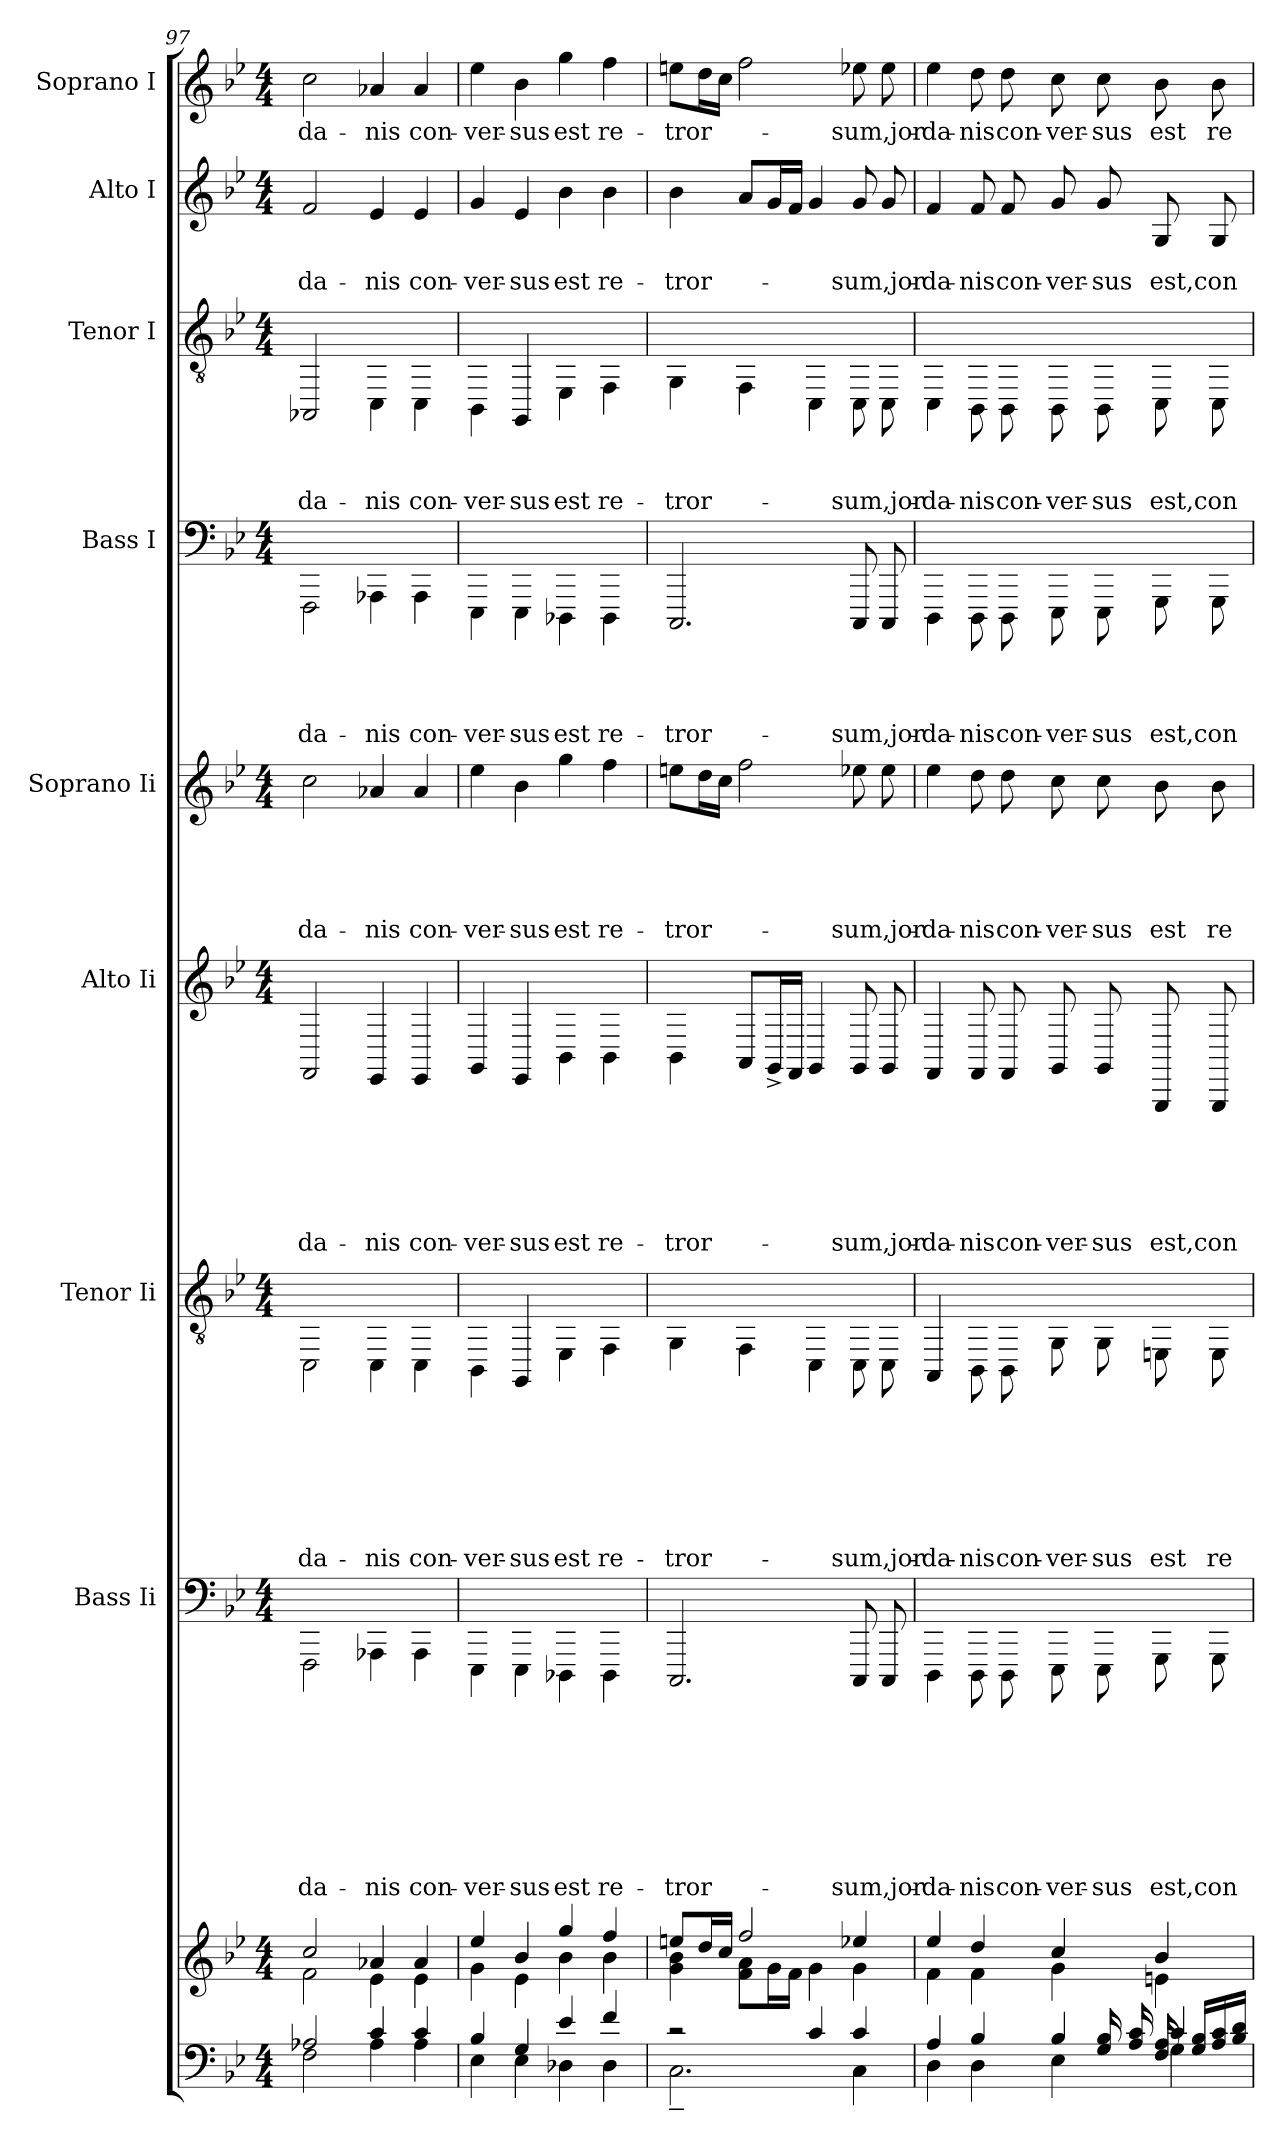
**kern	**kern	**kern	**text	**text	**text	**text	**text	**text	**text	**text	**kern	**text	**text	**text	**text	**text	**text	**text	**kern	**text	**text	**text	**text	**text	**text	**kern	**text	**text	**text	**text	**text	**kern	**text	**text	**text	**text	**kern	**text	**text	**text	**kern	**text	**text	**kern	**text
*part9	*part9	*part8	*part8	*part8	*part8	*part8	*part8	*part8	*part8	*part8	*part7	*part7	*part7	*part7	*part7	*part7	*part7	*part7	*part6	*part6	*part6	*part6	*part6	*part6	*part6	*part5	*part5	*part5	*part5	*part5	*part5	*part4	*part4	*part4	*part4	*part4	*part3	*part3	*part3	*part3	*part2	*part2	*part2	*part1	*part1
*staff10	*staff9	*staff8	*staff8	*staff8	*staff8	*staff8	*staff8	*staff8	*staff8	*staff8	*staff7	*staff7	*staff7	*staff7	*staff7	*staff7	*staff7	*staff7	*staff6	*staff6	*staff6	*staff6	*staff6	*staff6	*staff6	*staff5	*staff5	*staff5	*staff5	*staff5	*staff5	*staff4	*staff4	*staff4	*staff4	*staff4	*staff3	*staff3	*staff3	*staff3	*staff2	*staff2	*staff2	*staff1	*staff1
*	*	*I"Bass Ii	*	*	*	*	*	*	*	*	*I"Tenor Ii	*	*	*	*	*	*	*	*I"Alto Ii	*	*	*	*	*	*	*I"Soprano Ii	*	*	*	*	*	*I"Bass I	*	*	*	*	*I"Tenor I	*	*	*	*I"Alto I	*	*	*I"Soprano I	*
*	*	*I'B	*	*	*	*	*	*	*	*	*I'T	*	*	*	*	*	*	*	*I'A	*	*	*	*	*	*	*I'S	*	*	*	*	*	*I'B	*	*	*	*	*I'T	*	*	*	*I'A	*	*	*I'S	*
*clefF4	*clefG2	*clefF4	*	*	*	*	*	*	*	*	*clefGv2	*	*	*	*	*	*	*	*clefG2	*	*	*	*	*	*	*clefG2	*	*	*	*	*	*clefF4	*	*	*	*	*clefGv2	*	*	*	*clefG2	*	*	*clefG2	*
*k[b-e-]	*k[b-e-]	*k[b-e-]	*	*	*	*	*	*	*	*	*k[b-e-]	*	*	*	*	*	*	*	*k[b-e-]	*	*	*	*	*	*	*k[b-e-]	*	*	*	*	*	*k[b-e-]	*	*	*	*	*k[b-e-]	*	*	*	*k[b-e-]	*	*	*k[b-e-]	*
*B-:	*B-:	*B-:	*	*	*	*	*	*	*	*	*B-:	*	*	*	*	*	*	*	*B-:	*	*	*	*	*	*	*B-:	*	*	*	*	*	*B-:	*	*	*	*	*B-:	*	*	*	*B-:	*	*	*B-:	*
*M4/4	*M4/4	*M4/4	*	*	*	*	*	*	*	*	*M4/4	*	*	*	*	*	*	*	*M4/4	*	*	*	*	*	*	*M4/4	*	*	*	*	*	*M4/4	*	*	*	*	*M4/4	*	*	*	*M4/4	*	*	*M4/4	*
=97	=97	=97	=97	=97	=97	=97	=97	=97	=97	=97	=97	=97	=97	=97	=97	=97	=97	=97	=97	=97	=97	=97	=97	=97	=97	=97	=97	=97	=97	=97	=97	=97	=97	=97	=97	=97	=97	=97	=97	=97	=97	=97	=97	=97	=97
*^	*^	*	*	*	*	*	*	*	*	*	*	*	*	*	*	*	*	*	*	*	*	*	*	*	*	*	*	*	*	*	*	*	*	*	*	*	*	*	*	*	*	*	*	*	*
!	!	!	!	!	!	!	!	!	!	!	!	!LO:LY:b	!	!	!	!	!	!	!	!LO:LY:b	!	!	!	!	!	!	!LO:LY:b	!	!	!	!	!	!LO:LY:b	!	!	!	!	!LO:LY:b	!	!	!	!LO:LY:b	!	!	!LO:LY:b	!	!LO:LY:b
2A-X/	2F\	2cc/	2f\	2FFF\	.	.	.	.	.	.	.	-da-	2CC\	.	.	.	.	.	.	-da-	2FF/	.	.	.	.	.	-da-	2cc\	.	.	.	.	-da-	2FFF\	.	.	.	-da-	2AAA-X/	.	.	-da-	2f/	.	-da-	2cc\	-da-
!	!	!	!	!	!	!	!	!	!	!	!	!LO:LY:b	!	!	!	!	!	!	!	!LO:LY:b	!	!	!	!	!	!	!LO:LY:b	!	!	!	!	!	!LO:LY:b	!	!	!	!	!LO:LY:b	!	!	!	!LO:LY:b	!	!	!LO:LY:b	!	!LO:LY:b
4c/	4A-\	4a-X/	4e-\	4AAA-X\	.	.	.	.	.	.	.	-nis	4CC\	.	.	.	.	.	.	-nis	4EE-/	.	.	.	.	.	-nis	4a-X/	.	.	.	.	-nis	4AAA-X\	.	.	.	-nis	4CC\	.	.	-nis	4e-/	.	-nis	4a-X/	-nis
!	!	!	!	!	!	!	!	!	!	!	!	!LO:LY:b	!	!	!	!	!	!	!	!LO:LY:b	!	!	!	!	!	!	!LO:LY:b	!	!	!	!	!	!LO:LY:b	!	!	!	!	!LO:LY:b	!	!	!	!LO:LY:b	!	!	!LO:LY:b	!	!LO:LY:b
4c/	4A-\	4a-/	4e-\	4AAA-\	.	.	.	.	.	.	.	con-	4CC\	.	.	.	.	.	.	con-	4EE-/	.	.	.	.	.	con-	4a-/	.	.	.	.	con-	4AAA-\	.	.	.	con-	4CC\	.	.	con-	4e-/	.	con-	4a-/	con-
=98	=98	=98	=98	=98	=98	=98	=98	=98	=98	=98	=98	=98	=98	=98	=98	=98	=98	=98	=98	=98	=98	=98	=98	=98	=98	=98	=98	=98	=98	=98	=98	=98	=98	=98	=98	=98	=98	=98	=98	=98	=98	=98	=98	=98	=98	=98	=98
!	!	!	!	!	!	!	!	!	!	!	!	!LO:LY:b	!	!	!	!	!	!	!	!LO:LY:b	!	!	!	!	!	!	!LO:LY:b	!	!	!	!	!	!LO:LY:b	!	!	!	!	!LO:LY:b	!	!	!	!LO:LY:b	!	!	!LO:LY:b	!	!LO:LY:b
4B-/	4E-\	4ee-/	4g\	4EEE-\	.	.	.	.	.	.	.	-ver-	4BBB-\	.	.	.	.	.	.	-ver-	4GG/	.	.	.	.	.	-ver-	4ee-\	.	.	.	.	-ver-	4EEE-\	.	.	.	-ver-	4BBB-\	.	.	-ver-	4g/	.	-ver-	4ee-\	-ver-
!	!	!	!	!	!	!	!	!	!	!	!	!LO:LY:b	!	!	!	!	!	!	!	!LO:LY:b	!	!	!	!	!	!	!LO:LY:b	!	!	!	!	!	!LO:LY:b	!	!	!	!	!LO:LY:b	!	!	!	!LO:LY:b	!	!	!LO:LY:b	!	!LO:LY:b
4G/	4E-\	4b-/	4e-\	4EEE-\	.	.	.	.	.	.	.	-sus	4GGG/	.	.	.	.	.	.	-sus	4EE-/	.	.	.	.	.	-sus	4b-\	.	.	.	.	-sus	4EEE-\	.	.	.	-sus	4GGG/	.	.	-sus	4e-/	.	-sus	4b-\	-sus
!	!	!	!	!	!	!	!	!	!	!	!	!LO:LY:b	!	!	!	!	!	!	!	!LO:LY:b	!	!	!	!	!	!	!LO:LY:b	!	!	!	!	!	!LO:LY:b	!	!	!	!	!LO:LY:b	!	!	!	!LO:LY:b	!	!	!LO:LY:b	!	!LO:LY:b
4e-/	4D-X\	4gg/	4b-\	4DDD-X\	.	.	.	.	.	.	.	est	4EE-\	.	.	.	.	.	.	est	4BB-\	.	.	.	.	.	est	4gg\	.	.	.	.	est	4DDD-X\	.	.	.	est	4EE-\	.	.	est	4b-\	.	est	4gg\	est
!	!	!	!	!	!	!	!	!	!	!	!	!LO:LY:b	!	!	!	!	!	!	!	!LO:LY:b	!	!	!	!	!	!	!LO:LY:b	!	!	!	!	!	!LO:LY:b	!	!	!	!	!LO:LY:b	!	!	!	!LO:LY:b	!	!	!LO:LY:b	!	!LO:LY:b
4f/	4D-\	4ff/	4b-\	4DDD-\	.	.	.	.	.	.	.	re-	4FF\	.	.	.	.	.	.	re-	4BB-\	.	.	.	.	.	re-	4ff\	.	.	.	.	re-	4DDD-\	.	.	.	re-	4FF\	.	.	re-	4b-\	.	re-	4ff\	re-
=99	=99	=99	=99	=99	=99	=99	=99	=99	=99	=99	=99	=99	=99	=99	=99	=99	=99	=99	=99	=99	=99	=99	=99	=99	=99	=99	=99	=99	=99	=99	=99	=99	=99	=99	=99	=99	=99	=99	=99	=99	=99	=99	=99	=99	=99	=99	=99
!	!	!	!	!	!	!	!	!	!	!	!	!LO:LY:b	!	!	!	!	!	!	!	!LO:LY:b	!	!	!	!	!	!	!LO:LY:b	!	!	!	!	!	!LO:LY:b	!	!	!	!	!LO:LY:b	!	!	!	!LO:LY:b	!	!	!LO:LY:b	!	!LO:LY:b
2r	2.C~<\	8een/L	4g\ 4b-\	2.CCC/	.	.	.	.	.	.	.	-tror-	4GG\	.	.	.	.	.	.	-tror-	4BB-\	.	.	.	.	.	-tror-	8een\L	.	.	.	.	-tror-	2.CCC/	.	.	.	-tror-	4GG\	.	.	-tror-	4b-\	.	-tror-	8een\L	-tror-
.	.	16dd/L	.	.	.	.	.	.	.	.	.	.	.	.	.	.	.	.	.	.	.	.	.	.	.	.	.	16dd\L	.	.	.	.	.	.	.	.	.	.	.	.	.	.	.	.	.	16dd\L	.
.	.	16cc/JJ	.	.	.	.	.	.	.	.	.	.	.	.	.	.	.	.	.	.	.	.	.	.	.	.	.	16cc\JJ	.	.	.	.	.	.	.	.	.	.	.	.	.	.	.	.	.	16cc\JJ	.
.	.	2ff/	8f\ 8a\L	.	.	.	.	.	.	.	.	.	4FF\	.	.	.	.	.	.	.	8AA/L	.	.	.	.	.	.	2ff\	.	.	.	.	.	.	.	.	.	.	4FF\	.	.	.	8a/L	.	.	2ff\	.
.	.	.	16g\L	.	.	.	.	.	.	.	.	.	.	.	.	.	.	.	.	.	16GG^</L	.	.	.	.	.	.	.	.	.	.	.	.	.	.	.	.	.	.	.	.	.	16g/L	.	.	.	.
.	.	.	16f\JJ	.	.	.	.	.	.	.	.	.	.	.	.	.	.	.	.	.	16FF/JJ	.	.	.	.	.	.	.	.	.	.	.	.	.	.	.	.	.	.	.	.	.	16f/JJ	.	.	.	.
4c/	.	.	4g\	.	.	.	.	.	.	.	.	.	4CC\	.	.	.	.	.	.	.	4GG/	.	.	.	.	.	.	.	.	.	.	.	.	.	.	.	.	.	4CC\	.	.	.	4g/	.	.	.	.
!	!	!	!	!	!	!	!	!	!	!	!	!LO:LY:b	!	!	!	!	!	!	!	!LO:LY:b	!	!	!	!	!	!	!LO:LY:b	!	!	!	!	!	!LO:LY:b	!	!	!	!	!LO:LY:b	!	!	!	!LO:LY:b	!	!	!LO:LY:b	!	!LO:LY:b
4c/	4C\	4ee-X/	4g\	8CCC/	.	.	.	.	.	.	.	-sum,jor-	8CC\	.	.	.	.	.	.	-sum,jor-	8GG/	.	.	.	.	.	-sum,jor-	8ee-X\	.	.	.	.	-sum,jor-	8CCC/	.	.	.	-sum,jor-	8CC\	.	.	-sum,jor-	8g/	.	-sum,jor-	8ee-X\	-sum,jor-
.	.	.	.	8CCC/	.	.	.	.	.	.	.	.	8CC\	.	.	.	.	.	.	.	8GG/	.	.	.	.	.	.	8ee-\	.	.	.	.	.	8CCC/	.	.	.	.	8CC\	.	.	.	8g/	.	.	8ee-\	.
=100	=100	=100	=100	=100	=100	=100	=100	=100	=100	=100	=100	=100	=100	=100	=100	=100	=100	=100	=100	=100	=100	=100	=100	=100	=100	=100	=100	=100	=100	=100	=100	=100	=100	=100	=100	=100	=100	=100	=100	=100	=100	=100	=100	=100	=100	=100	=100
*	*^	*	*	*	*	*	*	*	*	*	*	*	*	*	*	*	*	*	*	*	*	*	*	*	*	*	*	*	*	*	*	*	*	*	*	*	*	*	*	*	*	*	*	*	*	*	*
!	!	!	!	!	!	!	!	!	!	!	!	!	!LO:LY:b	!	!	!	!	!	!	!	!LO:LY:b	!	!	!	!	!	!	!LO:LY:b	!	!	!	!	!	!LO:LY:b	!	!	!	!	!LO:LY:b	!	!	!	!LO:LY:b	!	!	!LO:LY:b	!	!LO:LY:b
2ryy	4A/	4D\	4ee-/	4f\	4DDD\	.	.	.	.	.	.	.	-da-	4AAA/	.	.	.	.	.	.	-da-	4FF/	.	.	.	.	.	-da-	4ee-\	.	.	.	.	-da-	4DDD\	.	.	.	-da-	4CC\	.	.	-da-	4f/	.	-da-	4ee-\	-da-
!	!	!	!	!	!	!	!	!	!	!	!	!	!LO:LY:b	!	!	!	!	!	!	!	!LO:LY:b	!	!	!	!	!	!	!LO:LY:b	!	!	!	!	!	!LO:LY:b	!	!	!	!	!LO:LY:b	!	!	!	!LO:LY:b	!	!	!LO:LY:b	!	!LO:LY:b
.	4B-/	4D\	4dd/	4f\	8DDD\	.	.	.	.	.	.	.	-nis	8BBB-\	.	.	.	.	.	.	-nis	8FF/	.	.	.	.	.	-nis	8dd\	.	.	.	.	-nis	8DDD\	.	.	.	-nis	8BBB-\	.	.	-nis	8f/	.	-nis	8dd\	-nis
!	!	!	!	!	!	!	!	!	!	!	!	!	!LO:LY:b	!	!	!	!	!	!	!	!LO:LY:b	!	!	!	!	!	!	!LO:LY:b	!	!	!	!	!	!LO:LY:b	!	!	!	!	!LO:LY:b	!	!	!	!LO:LY:b	!	!	!LO:LY:b	!	!LO:LY:b
.	.	.	.	.	8DDD\	.	.	.	.	.	.	.	con-	8BBB-\	.	.	.	.	.	.	con-	8FF/	.	.	.	.	.	con-	8dd\	.	.	.	.	con-	8DDD\	.	.	.	con-	8BBB-\	.	.	con-	8f/	.	con-	8dd\	con-
!	!	!	!	!	!	!	!	!	!	!	!	!	!LO:LY:b	!	!	!	!	!	!	!	!LO:LY:b	!	!	!	!	!	!	!LO:LY:b	!	!	!	!	!	!LO:LY:b	!	!	!	!	!LO:LY:b	!	!	!	!LO:LY:b	!	!	!LO:LY:b	!	!LO:LY:b
8ryy	4B-/	4E-\	4cc/	4g\	8EEE-\	.	.	.	.	.	.	.	-ver-	8GG\	.	.	.	.	.	.	-ver-	8GG/	.	.	.	.	.	-ver-	8cc\	.	.	.	.	-ver-	8EEE-\	.	.	.	-ver-	8BBB-\	.	.	-ver-	8g/	.	-ver-	8cc\	-ver-
!	!	!	!	!	!	!	!	!	!	!	!	!	!LO:LY:b	!	!	!	!	!	!	!	!LO:LY:b	!	!	!	!	!	!	!LO:LY:b	!	!	!	!	!	!LO:LY:b	!	!	!	!	!LO:LY:b	!	!	!	!LO:LY:b	!	!	!LO:LY:b	!	!LO:LY:b
16G/ 16B-/	.	.	.	.	8EEE-\	.	.	.	.	.	.	.	-sus	8GG\	.	.	.	.	.	.	-sus	8GG/	.	.	.	.	.	-sus	8cc\	.	.	.	.	-sus	8EEE-\	.	.	.	-sus	8BBB-\	.	.	-sus	8g/	.	-sus	8cc\	-sus
16A/ 16c/	.	.	.	.	.	.	.	.	.	.	.	.	.	.	.	.	.	.	.	.	.	.	.	.	.	.	.	.	.	.	.	.	.	.	.	.	.	.	.	.	.	.	.	.	.	.	.	.
!	!	!	!	!	!	!	!	!	!	!	!	!	!LO:LY:b	!	!	!	!	!	!	!	!LO:LY:b	!	!	!	!	!	!	!LO:LY:b	!	!	!	!	!	!LO:LY:b	!	!	!	!	!LO:LY:b	!	!	!	!LO:LY:b	!	!	!LO:LY:b	!	!LO:LY:b
16F/ 16A/	4c/	4G\	4b-/	4en\	8GGG\	.	.	.	.	.	.	.	est,con	8EEn\	.	.	.	.	.	.	est	8GGG/	.	.	.	.	.	est,con	8b-\	.	.	.	.	est	8GGG\	.	.	.	est,con	8CC\	.	.	est,con	8G/	.	est,con	8b-\	est
16G/ 16B-/LL	.	.	.	.	.	.	.	.	.	.	.	.	.	.	.	.	.	.	.	.	.	.	.	.	.	.	.	.	.	.	.	.	.	.	.	.	.	.	.	.	.	.	.	.	.	.	.	.
!	!	!	!	!	!	!	!	!	!	!	!	!	!	!	!	!	!	!	!	!	!LO:LY:b	!	!	!	!	!	!	!	!	!	!	!	!	!LO:LY:b	!	!	!	!	!	!	!	!	!	!	!	!	!	!LO:LY:b
16A/ 16c/	.	.	.	.	8GGG\	.	.	.	.	.	.	.	.	8EE\	.	.	.	.	.	.	re-	8GGG/	.	.	.	.	.	.	8b-\	.	.	.	.	re-	8GGG\	.	.	.	.	8CC\	.	.	.	8G/	.	.	8b-\	re-
16B-/ 16d/JJ	.	.	.	.	.	.	.	.	.	.	.	.	.	.	.	.	.	.	.	.	.	.	.	.	.	.	.	.	.	.	.	.	.	.	.	.	.	.	.	.	.	.	.	.	.	.	.	.
*v	*v	*v	*	*	*	*	*	*	*	*	*	*	*	*	*	*	*	*	*	*	*	*	*	*	*	*	*	*	*	*	*	*	*	*	*	*	*	*	*	*	*	*	*	*	*	*	*	*
*	*v	*v	*	*	*	*	*	*	*	*	*	*	*	*	*	*	*	*	*	*	*	*	*	*	*	*	*	*	*	*	*	*	*	*	*	*	*	*	*	*	*	*	*	*	*	*
=	=	=	=	=	=	=	=	=	=	=	=	=	=	=	=	=	=	=	=	=	=	=	=	=	=	=	=	=	=	=	=	=	=	=	=	=	=	=	=	=	=	=	=	=	=
*-	*-	*-	*-	*-	*-	*-	*-	*-	*-	*-	*-	*-	*-	*-	*-	*-	*-	*-	*-	*-	*-	*-	*-	*-	*-	*-	*-	*-	*-	*-	*-	*-	*-	*-	*-	*-	*-	*-	*-	*-	*-	*-	*-	*-	*-
